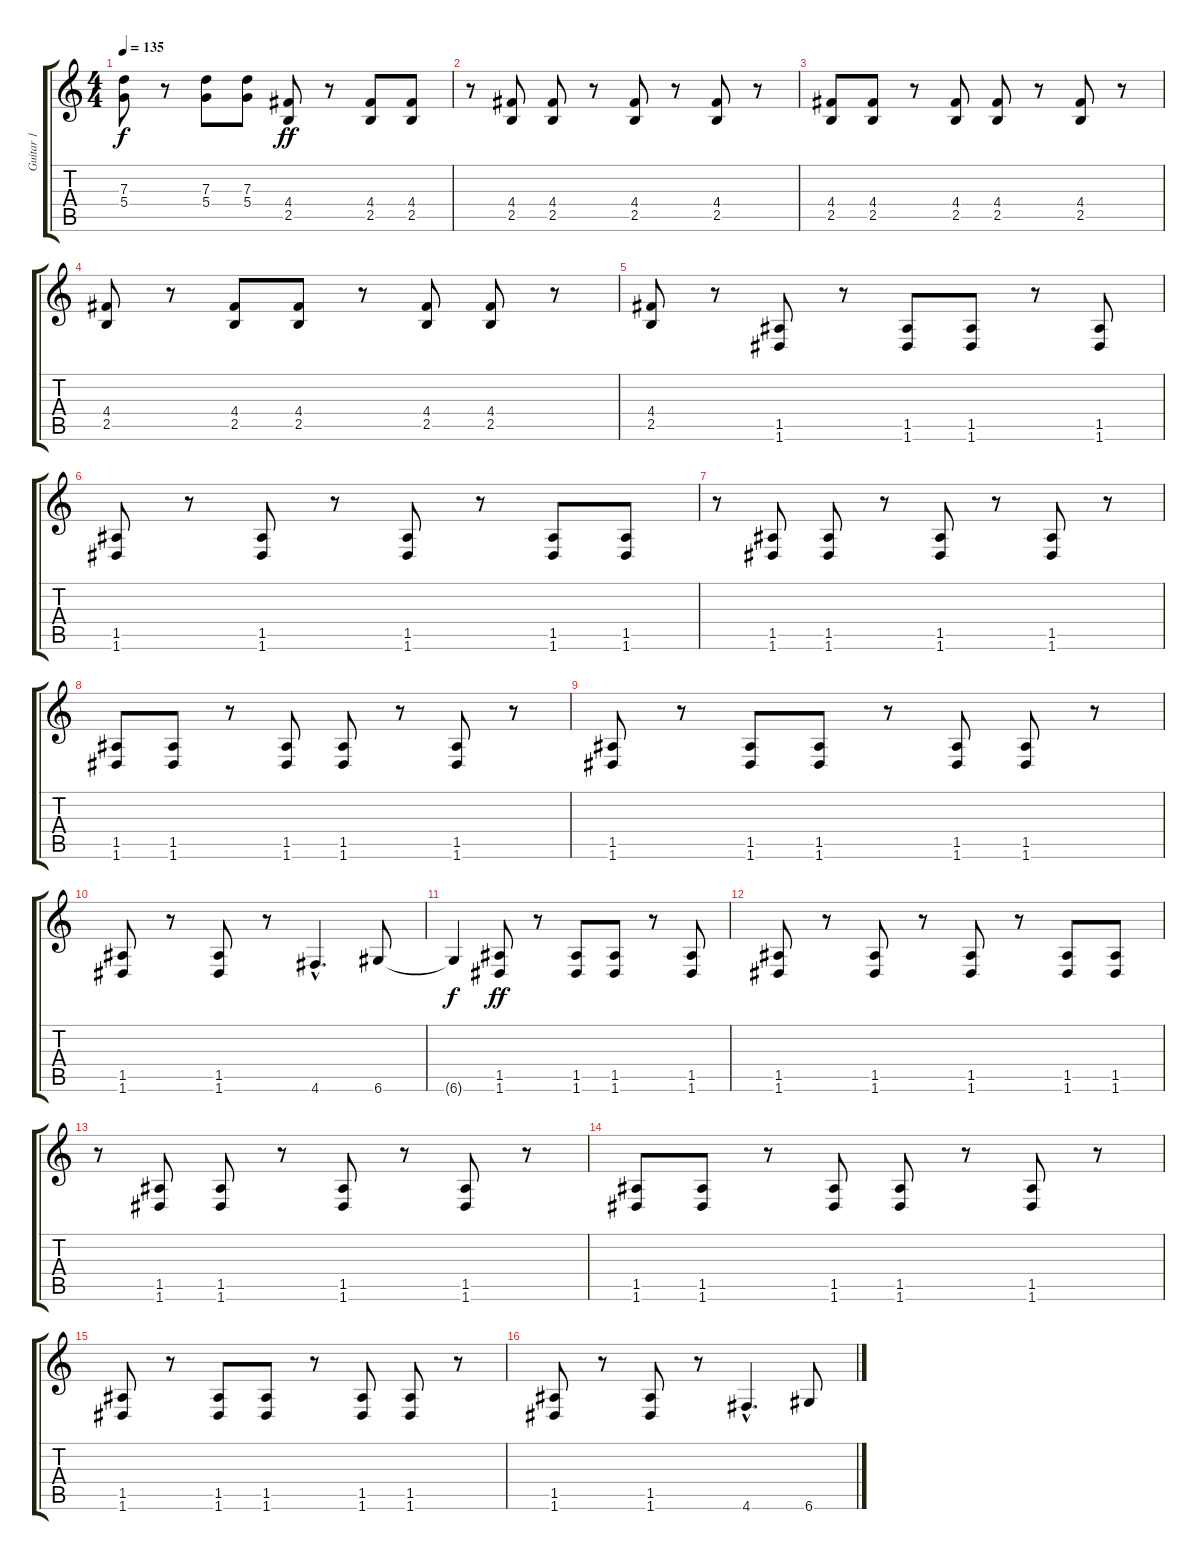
\track ("Guitar 1" "Guitar 1") {instrument distortionguitar}
\staff {score tabs}
\tuning (E4 B3 G3 D3 A2 D2) {hide}
\ts (4 4)
\tempo 135
\clef g2
\ks c
(7.3 5.4).8{dy f} r.8 (7.3 5.4).8 (7.3 5.4).8 (4.4 2.5).8{dy ff} r.8 (4.4 2.5).8 (4.4 2.5).8 |
r.8 (4.4 2.5).8 (4.4 2.5).8 r.8 (4.4 2.5).8 r.8 (4.4 2.5).8 r.8 |
(4.4 2.5).8 (4.4 2.5).8 r.8 (4.4 2.5).8 (4.4 2.5).8 r.8 (4.4 2.5).8 r.8 |
(4.4 2.5).8 r.8 (4.4 2.5).8 (4.4 2.5).8 r.8 (4.4 2.5).8 (4.4 2.5).8 r.8 |
(4.4 2.5).8 r.8 (1.5 1.6).8 r.8 (1.5 1.6).8 (1.5 1.6).8 r.8 (1.5 1.6).8 |
(1.5 1.6).8 r.8 (1.5 1.6).8 r.8 (1.5 1.6).8 r.8 (1.5 1.6).8 (1.5 1.6).8 |
r.8 (1.5 1.6).8 (1.5 1.6).8 r.8 (1.5 1.6).8 r.8 (1.5 1.6).8 r.8 |
(1.5 1.6).8 (1.5 1.6).8 r.8 (1.5 1.6).8 (1.5 1.6).8 r.8 (1.5 1.6).8 r.8 |
(1.5 1.6).8 r.8 (1.5 1.6).8 (1.5 1.6).8 r.8 (1.5 1.6).8 (1.5 1.6).8 r.8 |
(1.5 1.6).8 r.8 (1.5 1.6).8 r.8 4.6{hac}.4{d} 6.6.8 |
6.6{t}.4{dy f} (1.5 1.6).8{dy ff} r.8 (1.5 1.6).8 (1.5 1.6).8 r.8 (1.5 1.6).8 |
(1.5 1.6).8 r.8 (1.5 1.6).8 r.8 (1.5 1.6).8 r.8 (1.5 1.6).8 (1.5 1.6).8 |
r.8 (1.5 1.6).8 (1.5 1.6).8 r.8 (1.5 1.6).8 r.8 (1.5 1.6).8 r.8 |
(1.5 1.6).8 (1.5 1.6).8 r.8 (1.5 1.6).8 (1.5 1.6).8 r.8 (1.5 1.6).8 r.8 |
(1.5 1.6).8 r.8 (1.5 1.6).8 (1.5 1.6).8 r.8 (1.5 1.6).8 (1.5 1.6).8 r.8 |
(1.5 1.6).8 r.8 (1.5 1.6).8 r.8 4.6{hac}.4{d} 6.6.8
